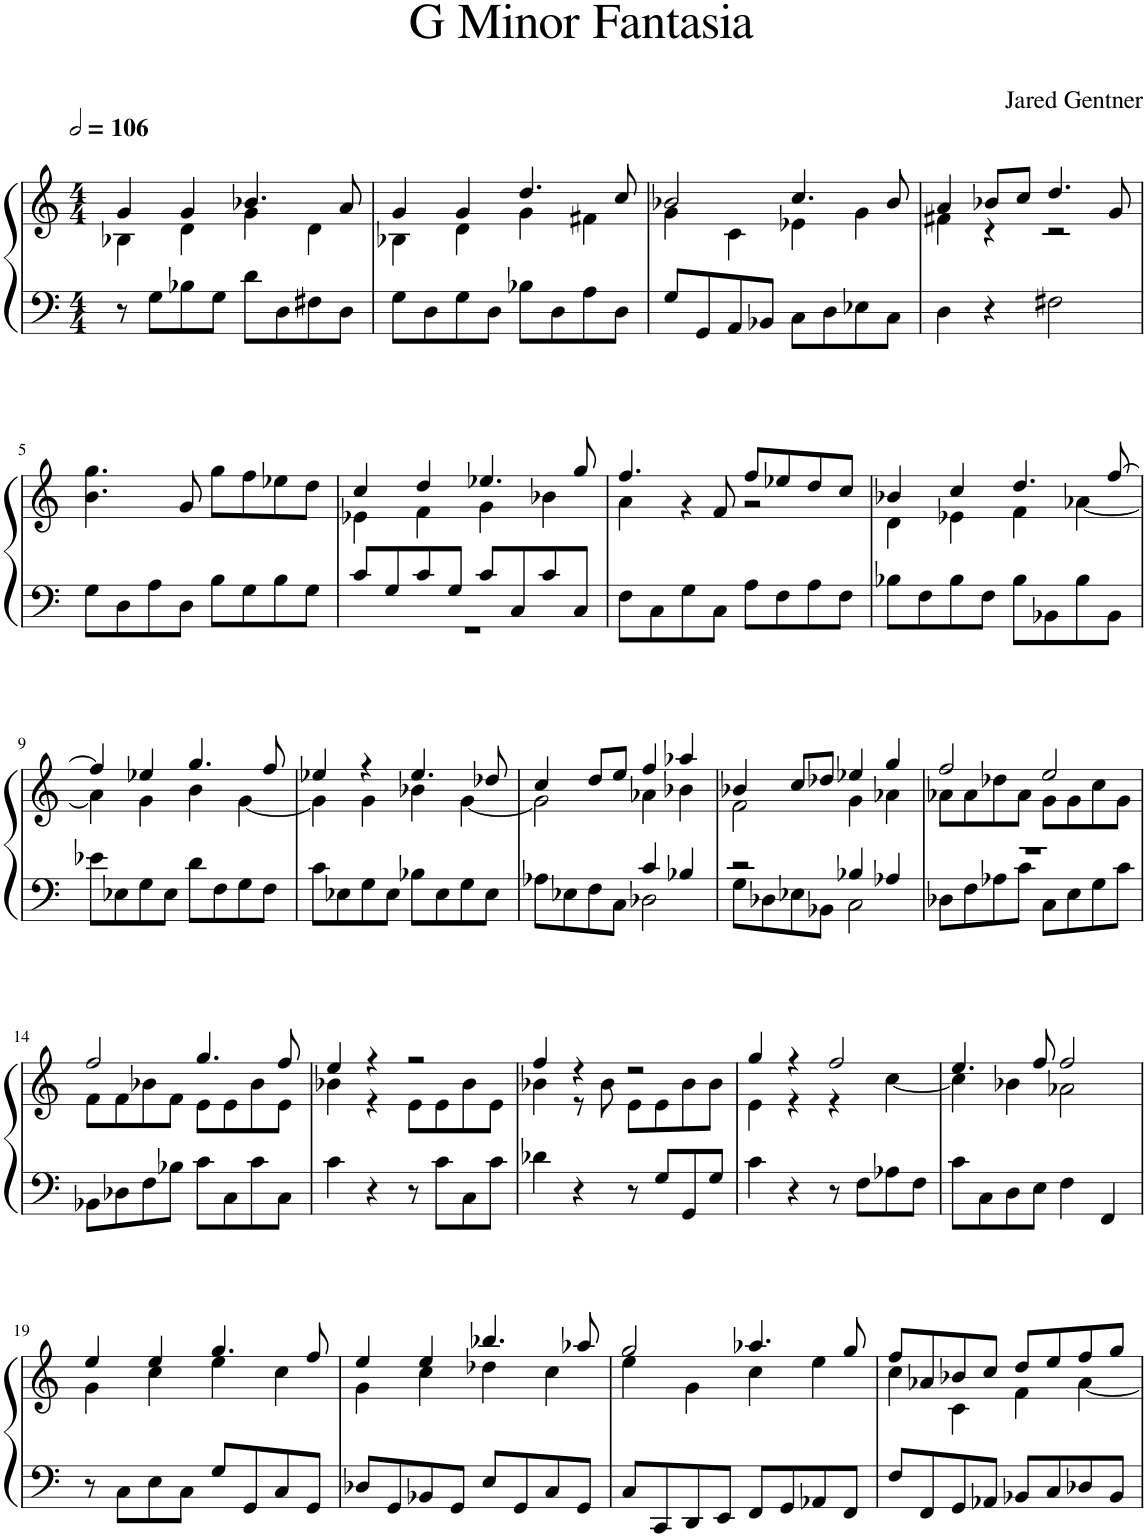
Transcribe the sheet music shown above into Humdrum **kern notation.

**kern	**kern
*part1	*part1
*staff2	*staff1
*I"Piano	*
*I'Pno.	*
*clefF4	*clefG2
*k[]	*k[]
*M4/4	*M4/4
*MM212	*MM212
=1	=1
*	*^
8r	4g/	4B-X\
8G\L	.	.
8B-X\	4g/	4d\
8G\J	.	.
8d\L	4.b-X/	4g\
8D\	.	.
8F#X\	.	4d\
8D\J	8a/	.
=2	=2	=2
8G\L	4g/	4B-X\
8D\	.	.
8G\	4g/	4d\
8D\J	.	.
8B-X\L	4.dd/	4g\
8D\	.	.
8A\	.	4f#X\
8D\J	8cc/	.
=3	=3	=3
8G/L	2b-X/	4g\
8GG/	.	.
8AA/	.	4c\
8BB-X/J	.	.
8C\L	4.cc/	4e-X\
8D\	.	.
8E-X\	.	4g\
8C\J	8b-/	.
=4	=4	=4
4D\	4a/	4f#X\
4r	8b-X/L	4r
.	8cc/J	.
2F#X\	4.dd/	2r
.	8g/	.
*	*v	*v
!!LO:LB:g=z
=5	=5
8G\L	4.b\ 4.gg\
8D\	.
8A\	.
8D\J	8g/
8B\L	8gg\L
8G\	8ff\
8B\	8ee-X\
8G\J	8dd\J
=6	=6
*^	*^
8c/L	1r	4cc/	4e-X\
8G/	.	.	.
8c/	.	4dd/	4f\
8G/J	.	.	.
8c/L	.	4.ee-X/	4g\
8C/	.	.	.
8c/	.	.	4b-X\
8C/J	.	8gg/	.
*v	*v	*	*
=7	=7	=7
8F\L	4.ff/	4a\
8C\	.	.
8G\	.	4r
8C\J	8f/	.
8A\L	8ff/L	2r
8F\	8ee-X/	.
8A\	8dd/	.
8F\J	8cc/J	.
=8	=8	=8
8B-X\L	4b-X/	4d\
8F\	.	.
8B-\	4cc/	4e-X\
8F\J	.	.
8B-\L	4.dd/	4f\
8BB-X\	.	.
8B-\	.	[4a-X\
8BB-\J	[8ff/	.
!!LO:LB:g=z	!!
=9	=9	=9
8e-X\L	4ff/]	4a-\]
8E-X\	.	.
8G\	4ee-X/	4g\
8E-\J	.	.
8d\L	4.gg/	4b\
8F\	.	.
8G\	.	[4g\
8F\J	8ff/	.
=10	=10	=10
8c\L	4ee-X/	4g\]
8E-X\	.	.
8G\	4r	4g\
8E-\J	.	.
8B-X\L	4.ee-/	4b-X\
8E-\	.	.
8G\	.	[4g\
8E-\J	8dd-X/	.
=11	=11	=11
*^	*	*
8A-X\L	2ryy	4cc/	2g\]
8E-X\	.	.	.
8F\	.	8dd/L	.
8C\J	.	8ee/J	.
4c/	2D-X\	4ff/	4a-X\
4B-X/	.	4aa-X/	4b-X\
=12	=12	=12	=12
2r	8G\L	4b-X/	2f\
.	8D-X\	.	.
.	8E-X\	8cc/L	.
.	8BB-X\J	8dd-X/J	.
4B-X/	2C\	4ee-X/	4g\
4A-X/	.	4gg/	4a-X\
=13	=13	=13	=13
1r	8D-X\L	2ff/	8a-X\L
.	8F\	.	8a-\
.	8A-X\	.	8dd-X\
.	8c\J	.	8a-\J
.	8C\L	2ee/	8g\L
.	8E\	.	8g\
.	8G\	.	8cc\
.	8c\J	.	8g\J
*v	*v	*	*
!!LO:LB:g=z	!!
=14	=14	=14
8BB-X\L	2ff/	8f\L
8D-X\	.	8f\
8F\	.	8b-X\
8B-X\J	.	8f\J
8c\L	4.gg/	8e\L
8C\	.	8e\
8c\	.	8b-\
8C\J	8ff/	8e\J
=15	=15	=15
4c\	4ee/	4b-X\
4r	4r	4r
8r	2r	8e\L
8c\L	.	8e\
8C\	.	8b-\
8c\J	.	8e\J
=16	=16	=16
4d-X\	4ff/	4b-X\
4r	4r	8r
.	.	8b-\
8r	2r	8e\L
8G/L	.	8e\
8GG/	.	8b-\
8G/J	.	8b-\J
=17	=17	=17
4c\	4gg/	4e\
4r	4r	4r
8r	2ff/	4r
8F\L	.	.
8A-X\	.	[4cc\
8F\J	.	.
=18	=18	=18
8c\L	4.ee/	4cc\]
8C\	.	.
8D\	.	4b-X\
8E\J	8ff/	.
4F\	2ff/	2a-X\
4FF/	.	.
!!LO:LB:g=z	!!
=19	=19	=19
8r	4ee/	4g\
8C\L	.	.
8E\	4ee/	4cc\
8C\J	.	.
8G/L	4.gg/	4ee\
8GG/	.	.
8C/	.	4cc\
8GG/J	8ff/	.
=20	=20	=20
8D-X/L	4ee/	4g\
8GG/	.	.
8BB-X/	4ee/	4cc\
8GG/J	.	.
8E/L	4.bb-X/	4dd-X\
8GG/	.	.
8C/	.	4cc\
8GG/J	8aa-X/	.
=21	=21	=21
8C/L	2gg/	4ee\
8CC/	.	.
8DD/	.	4g\
8EE/J	.	.
8FF/L	4.aa-X/	4cc\
8GG/	.	.
8AA-X/	.	4ee\
8FF/J	8gg/	.
=22	=22	=22
8F/L	8ff/L	4cc\
8FF/	8a-X/	.
8GG/	8b-X/	4c\
8AA-X/J	8cc/J	.
8BB-X/L	8dd/L	4f\
8C/	8ee/	.
8D-X/	8ff/	[4a-\
8BB-/J	8gg/J	.
*	*v	*v
=	=
*-	*-
